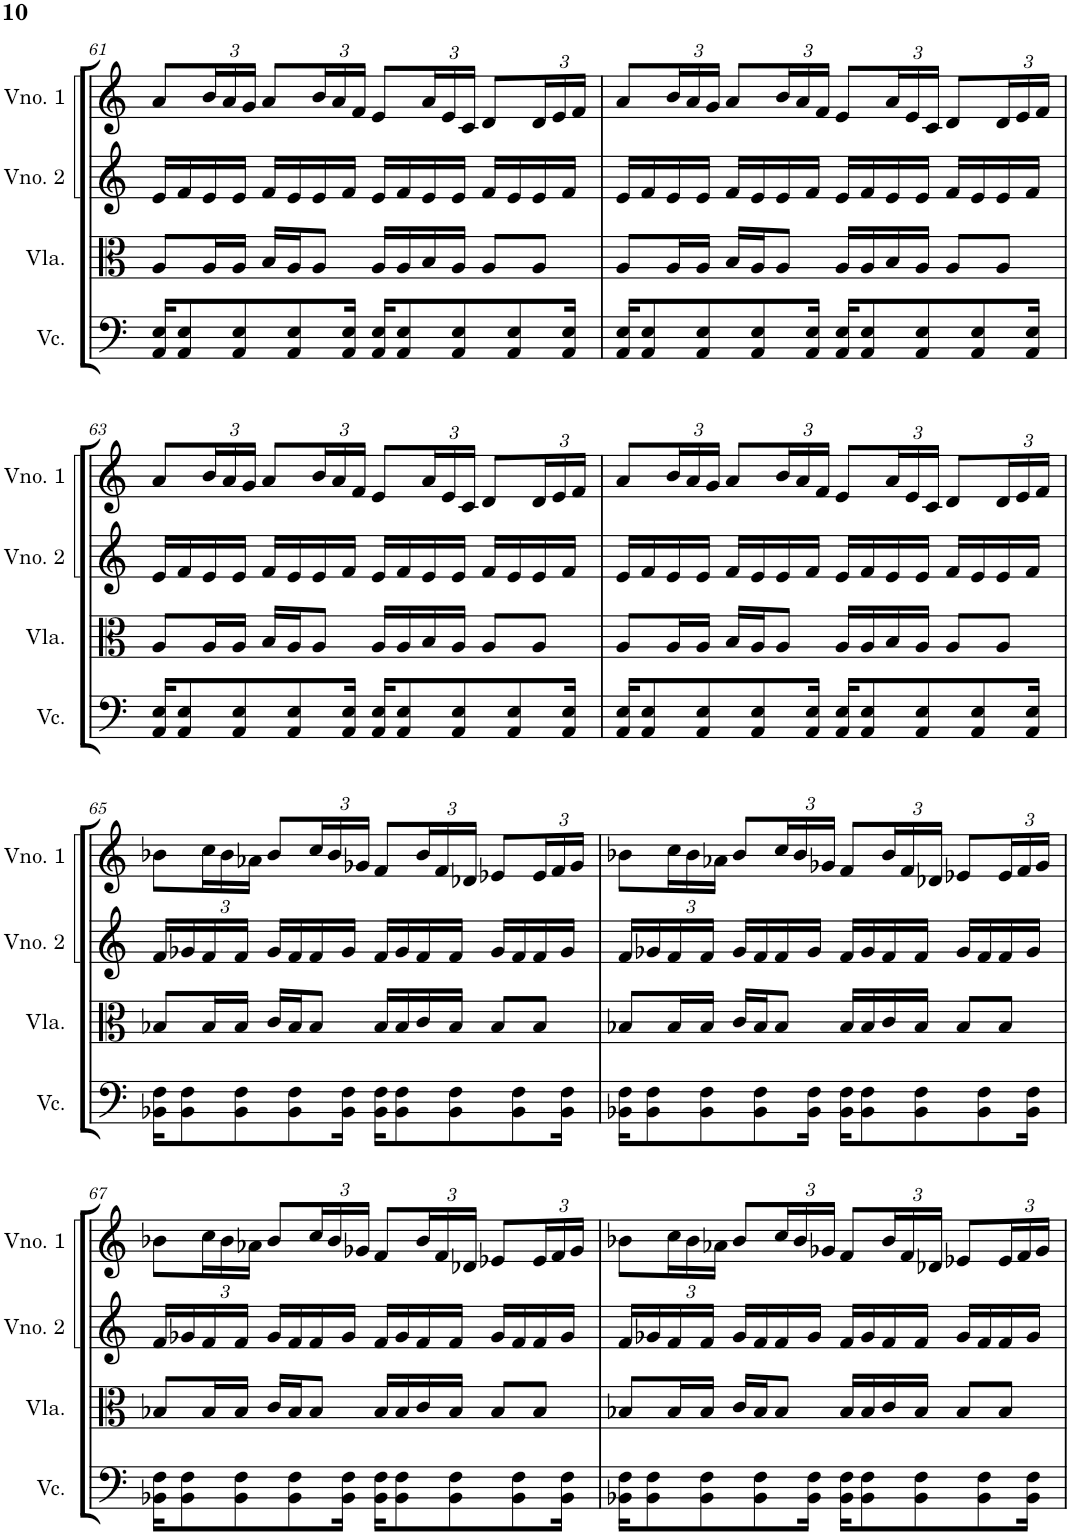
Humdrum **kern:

**kern	**kern	**kern	**kern
*part4	*part3	*part2	*part1
*staff4	*staff3	*staff2	*staff1
*I"Violoncelo	*I"Viola	*I"Violino 2	*I"Violino 1
*I'Vc.	*I'Vla.	*I'Vno. 2	*I'Vno. 1
!!LO:PB:g=z
*clefF4	*clefC3	*clefG2	*clefG2
*k[]	*k[]	*k[]	*k[]
*M4/4	*M4/4	*M4/4	*M4/4
=61	=61	=61	=61
16AA/ 16E/KL	8A/L	16e/LL	8a/L
8AA/ 8E/	.	16f/	.
*	*	*	*Xbrackettup
.	16A/L	16e/	24b/L
.	.	.	24a/
8AA/ 8E/	16A/JJ	16e/JJ	.
.	.	.	24g/JJ
.	16B/LL	16f/LL	8a/L
8AA/ 8E/	16A/J	16e/	.
.	8A/J	16e/	24b/L
.	.	.	24a/
16AA/ 16E/Jk	.	16f/JJ	.
.	.	.	24f/JJ
16AA/ 16E/KL	16A/LL	16e/LL	8e/L
8AA/ 8E/	16A/	16f/	.
.	16B/	16e/	24a/L
.	.	.	24e/
8AA/ 8E/	16A/JJ	16e/JJ	.
.	.	.	24c/JJ
.	8A/L	16f/LL	8d/L
8AA/ 8E/	.	16e/	.
.	8A/J	16e/	24d/L
.	.	.	24e/
16AA/ 16E/Jk	.	16f/JJ	.
.	.	.	24f/JJ
=62	=62	=62	=62
16AA/ 16E/KL	8A/L	16e/LL	8a/L
8AA/ 8E/	.	16f/	.
.	16A/L	16e/	24b/L
.	.	.	24a/
8AA/ 8E/	16A/JJ	16e/JJ	.
.	.	.	24g/JJ
.	16B/LL	16f/LL	8a/L
8AA/ 8E/	16A/J	16e/	.
.	8A/J	16e/	24b/L
.	.	.	24a/
16AA/ 16E/Jk	.	16f/JJ	.
.	.	.	24f/JJ
16AA/ 16E/KL	16A/LL	16e/LL	8e/L
8AA/ 8E/	16A/	16f/	.
.	16B/	16e/	24a/L
.	.	.	24e/
8AA/ 8E/	16A/JJ	16e/JJ	.
.	.	.	24c/JJ
.	8A/L	16f/LL	8d/L
8AA/ 8E/	.	16e/	.
.	8A/J	16e/	24d/L
.	.	.	24e/
16AA/ 16E/Jk	.	16f/JJ	.
.	.	.	24f/JJ
!!LO:LB:g=z
=63	=63	=63	=63
16AA/ 16E/KL	8A/L	16e/LL	8a/L
8AA/ 8E/	.	16f/	.
.	16A/L	16e/	24b/L
.	.	.	24a/
8AA/ 8E/	16A/JJ	16e/JJ	.
.	.	.	24g/JJ
.	16B/LL	16f/LL	8a/L
8AA/ 8E/	16A/J	16e/	.
.	8A/J	16e/	24b/L
.	.	.	24a/
16AA/ 16E/Jk	.	16f/JJ	.
.	.	.	24f/JJ
16AA/ 16E/KL	16A/LL	16e/LL	8e/L
8AA/ 8E/	16A/	16f/	.
.	16B/	16e/	24a/L
.	.	.	24e/
8AA/ 8E/	16A/JJ	16e/JJ	.
.	.	.	24c/JJ
.	8A/L	16f/LL	8d/L
8AA/ 8E/	.	16e/	.
.	8A/J	16e/	24d/L
.	.	.	24e/
16AA/ 16E/Jk	.	16f/JJ	.
.	.	.	24f/JJ
=64	=64	=64	=64
16AA/ 16E/KL	8A/L	16e/LL	8a/L
8AA/ 8E/	.	16f/	.
.	16A/L	16e/	24b/L
.	.	.	24a/
8AA/ 8E/	16A/JJ	16e/JJ	.
.	.	.	24g/JJ
.	16B/LL	16f/LL	8a/L
8AA/ 8E/	16A/J	16e/	.
.	8A/J	16e/	24b/L
.	.	.	24a/
16AA/ 16E/Jk	.	16f/JJ	.
.	.	.	24f/JJ
16AA/ 16E/KL	16A/LL	16e/LL	8e/L
8AA/ 8E/	16A/	16f/	.
.	16B/	16e/	24a/L
.	.	.	24e/
8AA/ 8E/	16A/JJ	16e/JJ	.
.	.	.	24c/JJ
.	8A/L	16f/LL	8d/L
8AA/ 8E/	.	16e/	.
.	8A/J	16e/	24d/L
.	.	.	24e/
16AA/ 16E/Jk	.	16f/JJ	.
.	.	.	24f/JJ
!!LO:LB:g=z
=65	=65	=65	=65
16BB-X\ 16F\KL	8B-X/L	16f/LL	8b-X\L
8BB-\ 8F\	.	16g-X/	.
.	16B-/L	16f/	24cc\L
.	.	.	24b-\
8BB-\ 8F\	16B-/JJ	16f/JJ	.
.	.	.	24a-X\JJ
.	16c/LL	16g-/LL	8b-/L
8BB-\ 8F\	16B-/J	16f/	.
.	8B-/J	16f/	24cc/L
.	.	.	24b-/
16BB-\ 16F\Jk	.	16g-/JJ	.
.	.	.	24g-X/JJ
16BB-\ 16F\KL	16B-/LL	16f/LL	8f/L
8BB-\ 8F\	16B-/	16g-/	.
.	16c/	16f/	24b-/L
.	.	.	24f/
8BB-\ 8F\	16B-/JJ	16f/JJ	.
.	.	.	24d-X/JJ
.	8B-/L	16g-/LL	8e-X/L
8BB-\ 8F\	.	16f/	.
.	8B-/J	16f/	24e-/L
.	.	.	24f/
16BB-\ 16F\Jk	.	16g-/JJ	.
.	.	.	24g-/JJ
=66	=66	=66	=66
16BB-X\ 16F\KL	8B-X/L	16f/LL	8b-X\L
8BB-\ 8F\	.	16g-X/	.
.	16B-/L	16f/	24cc\L
.	.	.	24b-\
8BB-\ 8F\	16B-/JJ	16f/JJ	.
.	.	.	24a-X\JJ
.	16c/LL	16g-/LL	8b-/L
8BB-\ 8F\	16B-/J	16f/	.
.	8B-/J	16f/	24cc/L
.	.	.	24b-/
16BB-\ 16F\Jk	.	16g-/JJ	.
.	.	.	24g-X/JJ
16BB-\ 16F\KL	16B-/LL	16f/LL	8f/L
8BB-\ 8F\	16B-/	16g-/	.
.	16c/	16f/	24b-/L
.	.	.	24f/
8BB-\ 8F\	16B-/JJ	16f/JJ	.
.	.	.	24d-X/JJ
.	8B-/L	16g-/LL	8e-X/L
8BB-\ 8F\	.	16f/	.
.	8B-/J	16f/	24e-/L
.	.	.	24f/
16BB-\ 16F\Jk	.	16g-/JJ	.
.	.	.	24g-/JJ
!!LO:LB:g=z
=67	=67	=67	=67
16BB-X\ 16F\KL	8B-X/L	16f/LL	8b-X\L
8BB-\ 8F\	.	16g-X/	.
.	16B-/L	16f/	24cc\L
.	.	.	24b-\
8BB-\ 8F\	16B-/JJ	16f/JJ	.
.	.	.	24a-X\JJ
.	16c/LL	16g-/LL	8b-/L
8BB-\ 8F\	16B-/J	16f/	.
.	8B-/J	16f/	24cc/L
.	.	.	24b-/
16BB-\ 16F\Jk	.	16g-/JJ	.
.	.	.	24g-X/JJ
16BB-\ 16F\KL	16B-/LL	16f/LL	8f/L
8BB-\ 8F\	16B-/	16g-/	.
.	16c/	16f/	24b-/L
.	.	.	24f/
8BB-\ 8F\	16B-/JJ	16f/JJ	.
.	.	.	24d-X/JJ
.	8B-/L	16g-/LL	8e-X/L
8BB-\ 8F\	.	16f/	.
.	8B-/J	16f/	24e-/L
.	.	.	24f/
16BB-\ 16F\Jk	.	16g-/JJ	.
.	.	.	24g-/JJ
=68	=68	=68	=68
16BB-X\ 16F\KL	8B-X/L	16f/LL	8b-X\L
8BB-\ 8F\	.	16g-X/	.
.	16B-/L	16f/	24cc\L
.	.	.	24b-\
8BB-\ 8F\	16B-/JJ	16f/JJ	.
.	.	.	24a-X\JJ
.	16c/LL	16g-/LL	8b-/L
8BB-\ 8F\	16B-/J	16f/	.
.	8B-/J	16f/	24cc/L
.	.	.	24b-/
16BB-\ 16F\Jk	.	16g-/JJ	.
.	.	.	24g-X/JJ
16BB-\ 16F\KL	16B-/LL	16f/LL	8f/L
8BB-\ 8F\	16B-/	16g-/	.
.	16c/	16f/	24b-/L
.	.	.	24f/
8BB-\ 8F\	16B-/JJ	16f/JJ	.
.	.	.	24d-X/JJ
.	8B-/L	16g-/LL	8e-X/L
8BB-\ 8F\	.	16f/	.
.	8B-/J	16f/	24e-/L
.	.	.	24f/
16BB-\ 16F\Jk	.	16g-/JJ	.
.	.	.	24g-/JJ
=	=	=	=
*-	*-	*-	*-
